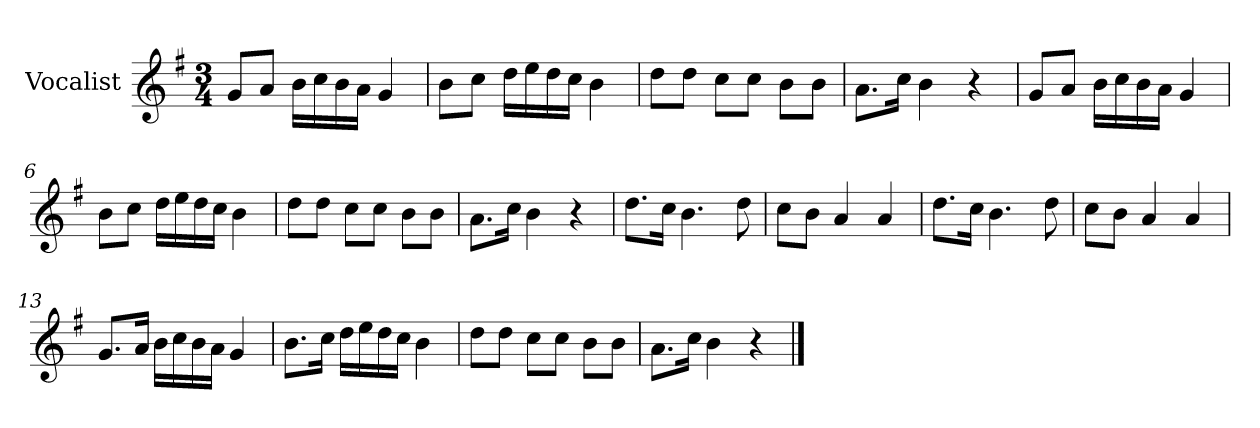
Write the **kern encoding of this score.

**kern
*part1
*staff1
*I"Vocalist
*k[f#]
*G:
*M3/4
=1
8gL
8aJ
16bLL
16cc
16b
16aJJ
4g
=2
8bL
8ccJ
16ddLL
16ee
16dd
16ccJJ
4b
=3
8ddL
8ddJ
8ccL
8ccJ
8bL
8bJ
=4
8.aL
16ccJk
4b
4r
=5
8gL
8aJ
16bLL
16cc
16b
16aJJ
4g
=6
8bL
8ccJ
16ddLL
16ee
16dd
16ccJJ
4b
=7
8ddL
8ddJ
8ccL
8ccJ
8bL
8bJ
=8
8.aL
16ccJk
4b
4r
=9
8.ddL
16ccJk
4.b
8dd
=10
8ccL
8bJ
4a
4a
=11
8.ddL
16ccJk
4.b
8dd
=12
8ccL
8bJ
4a
4a
=13
8.gL
16aJk
16bLL
16cc
16b
16aJJ
4g
=14
8.bL
16ccJk
16ddLL
16ee
16dd
16ccJJ
4b
=15
8ddL
8ddJ
8ccL
8ccJ
8bL
8bJ
=16
8.aL
16ccJk
4b
4r
==
*-
